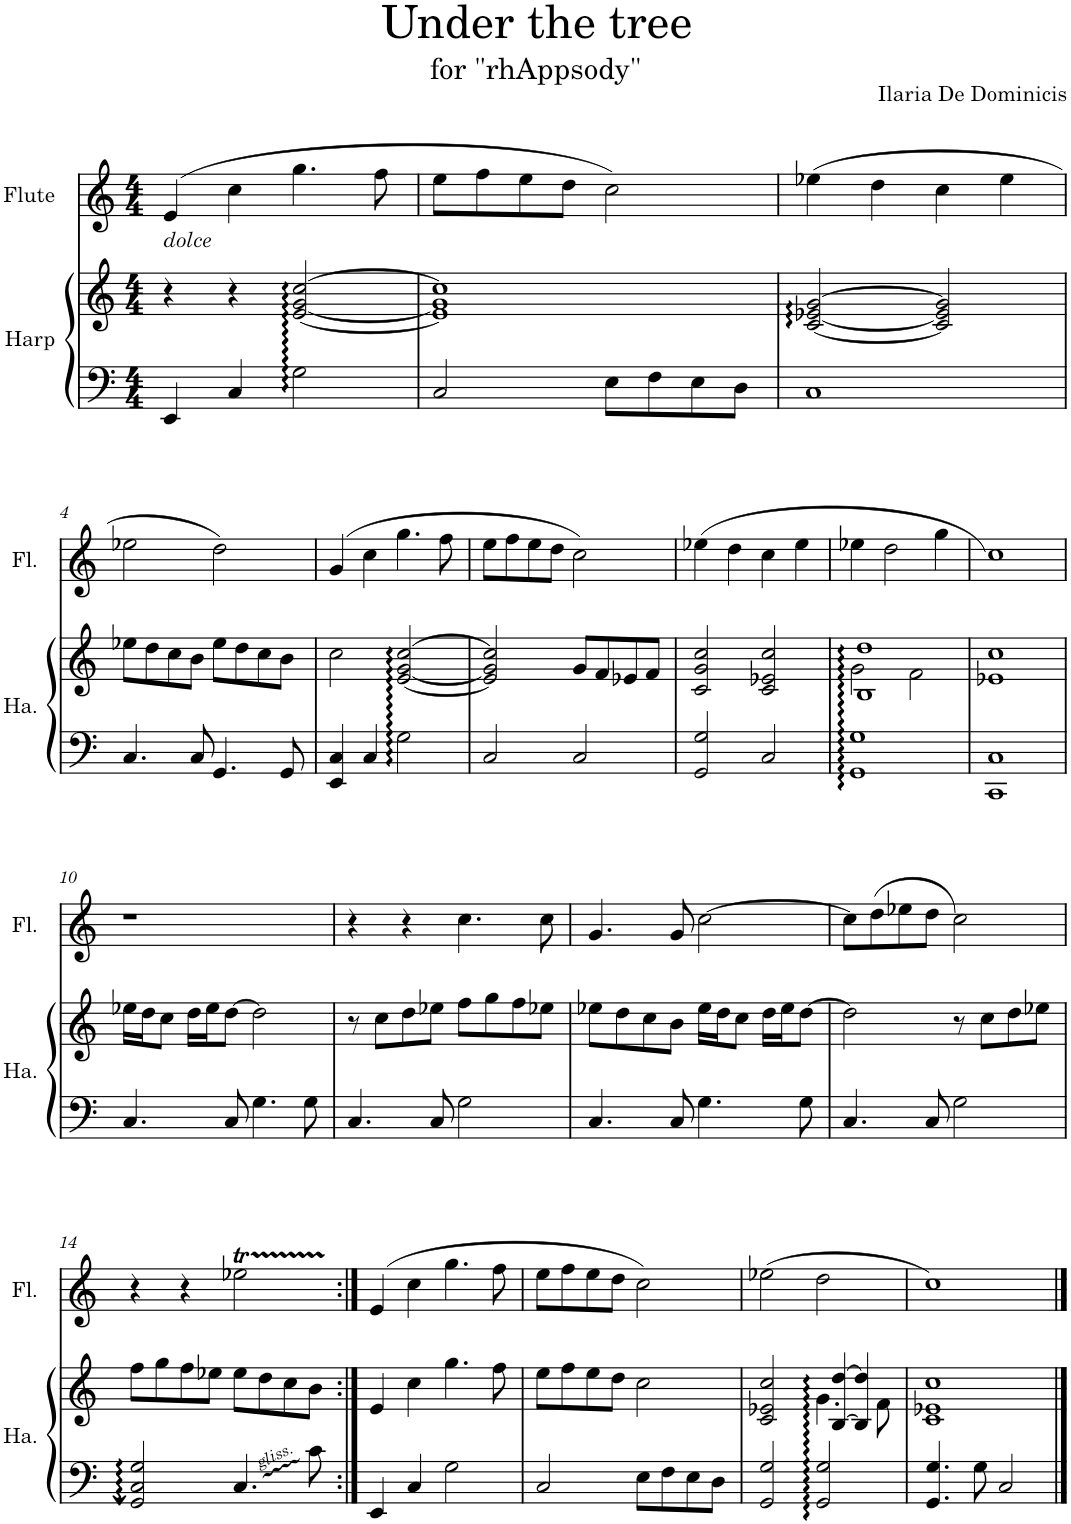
**kern	**kern	**kern
*part2	*part2	*part1
*staff3	*staff2	*staff1
*I"Harp	*	*I"Flute
*I'Ha.	*	*I'Fl.
*clefF4	*clefG2	*clefG2
*k[]	*k[]	*k[]
*M4/4	*M4/4	*M4/4
=1	=1	=1
!	!	!LO:TX:b:i:t=dolce
4EE/	4r	(4e/
4C/	4r	4cc\
2G::\	[2e/:: [2g/:: [2cc/::	4.gg\
.	.	8ff\
=2	=2	=2
2C/	1e] 1g] 1cc]	8ee\L
.	.	8ff\
.	.	8ee\
.	.	8dd\J
8E\L	.	2cc\)
8F\	.	.
8E\	.	.
8D\J	.	.
=3	=3	=3
1C	[2c/:: [2e-X/:: [2g/::	(4ee-X\
.	.	4dd\
.	2c/] 2e-/] 2g/]	4cc\
.	.	4ee-\
!!LO:LB:g=z
=4	=4	=4
4.C/	8ee-X\L	2ee-X\
.	8dd\	.
.	8cc\	.
8C/	8b\J	.
4.GG/	8ee-\L	2dd\)
.	8dd\	.
.	8cc\	.
8GG/	8b\J	.
=5	=5	=5
4EE/ 4C/	2cc\	(4g/
4C/	.	4cc\
2G::\	[2e/:: [2g/:: [2cc/::	4.gg\
.	.	8ff\
=6	=6	=6
2C/	2e/] 2g/] 2cc/]	8ee\L
.	.	8ff\
.	.	8ee\
.	.	8dd\J
2C/	8g/L	2cc\)
.	8f/	.
.	8e-X/	.
.	8f/J	.
=7	=7	=7
2GG/ 2G/	2c/ 2g/ 2cc/	(4ee-X\
.	.	4dd\
2C/	2c/ 2e-X/ 2cc/	4cc\
.	.	4ee-\
=8	=8	=8
*	*^	*
1GG:: 1G::	1B:: 1dd::	2g::\	4ee-X\
.	.	.	2dd\
.	.	2f\	.
.	.	.	4gg\
*	*v	*v	*
=9	=9	=9
1CC 1C	1e-X 1cc	1cc)
!!LO:LB:g=z
=10	=10	=10
4.C/	16ee-X\LL	1r
.	16dd\J	.
.	8cc\J	.
.	16dd\LL	.
.	16ee-\J	.
8C/	[8dd\J	.
4.G\	2dd\]	.
8G\	.	.
=11	=11	=11
4.C/	8r	4r
.	8cc\L	.
.	8dd\	4r
8C/	8ee-X\J	.
2G\	8ff\L	4.cc\
.	8gg\	.
.	8ff\	.
.	8ee-X\J	8cc\
=12	=12	=12
4.C/	8ee-X\L	4.g/
.	8dd\	.
.	8cc\	.
8C/	8b\J	8g/
4.G\	16ee-\LL	[2cc\
.	16dd\J	.
.	8cc\J	.
.	16dd\LL	.
.	16ee-\J	.
8G\	[8dd\J	.
=13	=13	=13
4.C/	2dd\]	8cc\L]
.	.	(8dd\
.	.	8ee-X\
8C/	.	8dd\J
2G\	8r	2cc\)
.	8cc\L	.
.	8dd\	.
.	8ee-X\J	.
!!LO:LB:g=z
=14	=14	=14
2GG/:: 2C/:: 2G/::	8ff\L	4r
.	8gg\	.
.	8ff\	4r
.	8ee-X\J	.
4.C/	8ee-\L	2ee-XT\
.	8dd\	.
.	8cc\	.
8c\	8b\J	.
=15:|!	=15:|!	=15:|!
4EE/	4e/	(4e/
4C/	4cc\	4cc\
2G\	4.gg\	4.gg\
.	8ff\	8ff\
=16	=16	=16
2C/	8ee\L	8ee\L
.	8ff\	8ff\
.	8ee\	8ee\
.	8dd\J	8dd\J
8E\L	2cc\	2cc\)
8F\	.	.
8E\	.	.
8D\J	.	.
=17	=17	=17
*	*^	*
2GG/ 2G/	2c/ 2e-X/ 2cc/	2ryy	(2ee-X\
2GG/:: 2G/::	[4B/:: [4dd/::	4.g::\	2dd\
.	4B/] 4dd/]	.	.
.	.	8f\	.
*	*v	*v	*
=18	=18	=18
4.GG/ 4.G/	1c 1e-X 1cc	1cc)
8G\	.	.
2C/	.	.
==	==	==
*-	*-	*-
